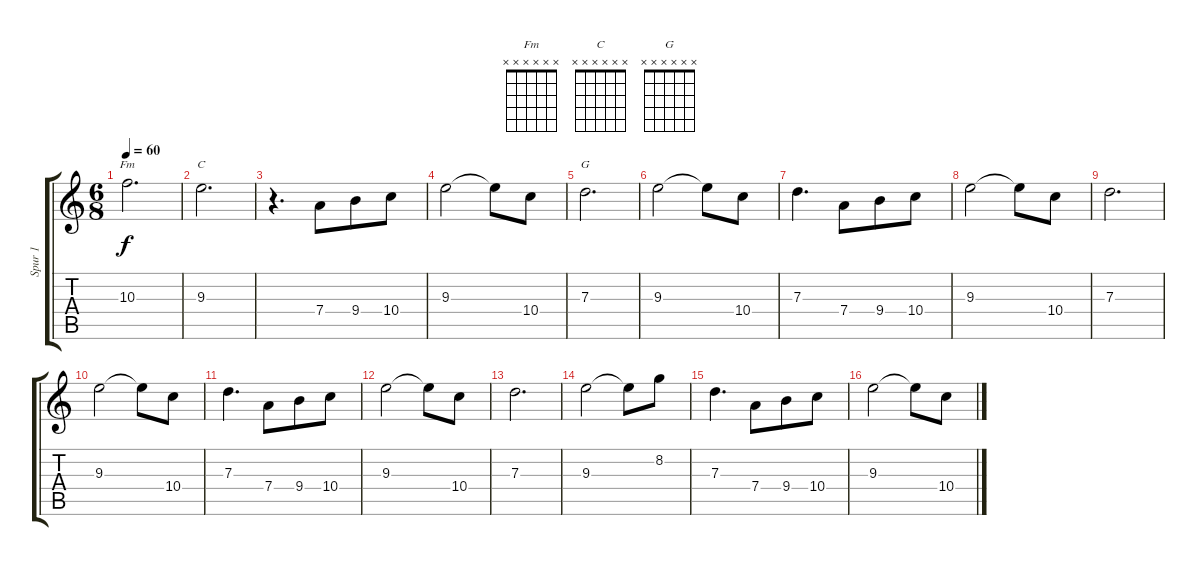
\track ("Spur 1" "Spur 1") {instrument acousticguitarsteel}
\staff {score tabs}
\tuning (E4 B3 G3 D3 A2 E2) {hide}
\chord ("Fm" x x x x x x)
\chord ("C" x x x x x x)
\chord ("G" x x x x x x)
\ts (6 8)
\tempo 60
\clef g2
\ks c
10.3.2{d ch "Fm" dy f} |
9.3.2{d ch "C"} |
r.4{d} 7.4.8 9.4.8 10.4.8 |
9.3.2 9.3{t}.8 10.4.8 |
7.3.2{d ch "G"} |
9.3.2 9.3{t}.8 10.4.8 |
7.3.4{d} 7.4.8 9.4.8 10.4.8 |
9.3.2 9.3{t}.8 10.4.8 |
7.3.2{d} |
9.3.2 9.3{t}.8 10.4.8 |
7.3.4{d} 7.4.8 9.4.8 10.4.8 |
9.3.2 9.3{t}.8 10.4.8 |
7.3.2{d} |
9.3.2 9.3{t}.8 8.2.8 |
7.3.4{d} 7.4.8 9.4.8 10.4.8 |
9.3.2 9.3{t}.8 10.4.8
